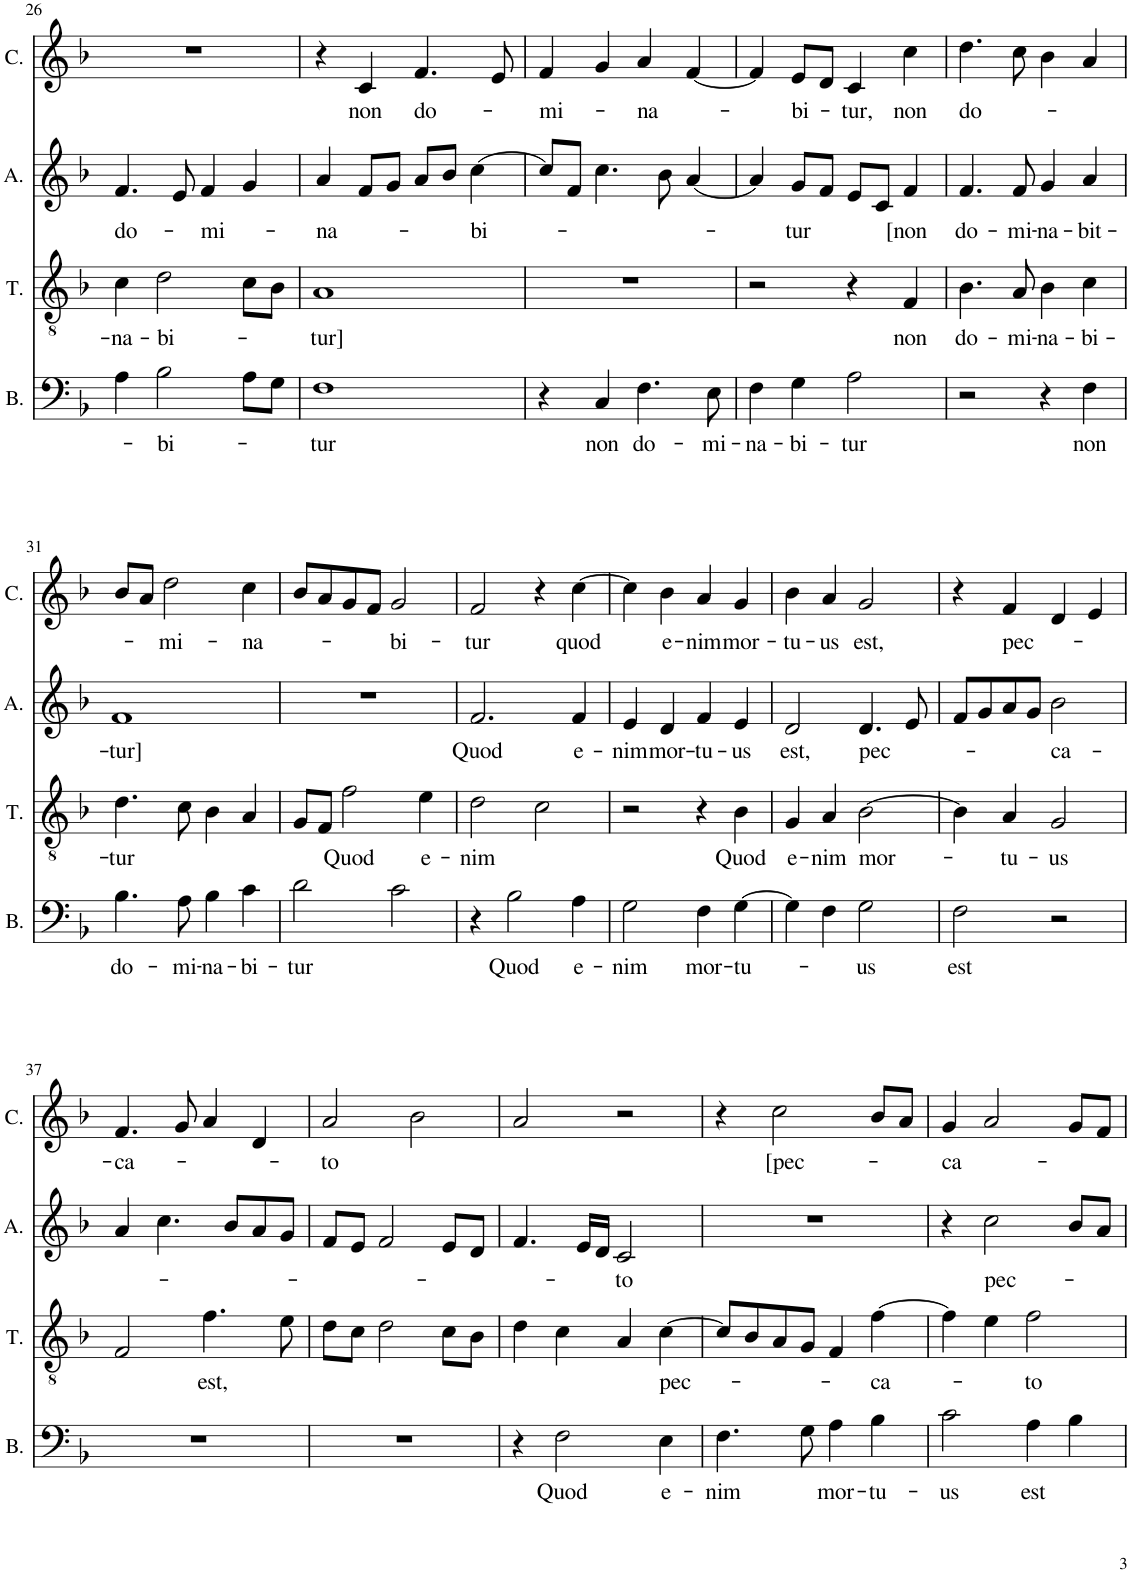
**kern	**text	**kern	**text	**kern	**text	**kern	**text
*part4	*part4	*part3	*part3	*part2	*part2	*part1	*part1
*staff4	*staff4	*staff3	*staff3	*staff2	*staff2	*staff1	*staff1
*I"Bassus	*	*I"Tenor	*	*I"Altus	*	*I"Cantus	*
*I'B.	*	*I'T.	*	*I'A.	*	*I'C.	*
!!LO:PB:g=z
*clefF4	*	*clefGv2	*	*clefG2	*	*clefG2	*
*k[b-]	*	*k[b-]	*	*k[b-]	*	*k[b-]	*
*M2/2	*	*M2/2	*	*M2/2	*	*M2/2	*
*met(c|)	*	*met(c|)	*	*met(c|)	*	*met(c|)	*
=26	=26	=26	=26	=26	=26	=26	=26
!	!	!	!LO:LY:b	!	!LO:LY:b	!	!
4A\	.	4c\	-na-	4.f/	do-	1r	.
!	!LO:LY:b	!	!LO:LY:b	!	!	!	!
2B-\	-bi-	2d\	-bi-	.	.	.	.
.	.	.	.	8e/	.	.	.
!	!	!	!	!	!LO:LY:b	!	!
.	.	.	.	4f/	-mi-	.	.
8A\L	.	8c\L	.	4g/	.	.	.
8G\J	.	8B-\J	.	.	.	.	.
=27	=27	=27	=27	=27	=27	=27	=27
!	!LO:LY:b	!	!LO:LY:b	!	!LO:LY:b	!	!
1F	-tur	1A	-tur]	4a/	-na-	4r	.
!	!	!	!	!	!	!	!LO:LY:b
.	.	.	.	8f/L	.	4c/	non
.	.	.	.	8g/J	.	.	.
!	!	!	!	!	!	!	!LO:LY:b
.	.	.	.	8a/L	.	4.f/	do-
.	.	.	.	8b-/J	.	.	.
!	!	!	!	!	!LO:LY:b	!	!
.	.	.	.	[4cc\	-bi-	.	.
.	.	.	.	.	.	8e/	.
=28	=28	=28	=28	=28	=28	=28	=28
!	!	!	!	!	!	!	!LO:LY:b
4r	.	1r	.	8cc/L]	.	4f/	-mi-
.	.	.	.	8f/J	.	.	.
!	!LO:LY:b	!	!	!	!	!	!
4C/	non	.	.	4.cc\	.	4g/	.
!	!LO:LY:b	!	!	!	!	!	!LO:LY:b
4.F\	do-	.	.	.	.	4a/	-na-
.	.	.	.	8b-\	.	.	.
.	.	.	.	[4a/	.	[4f/	.
!	!LO:LY:b	!	!	!	!	!	!
8E\	-mi-	.	.	.	.	.	.
=29	=29	=29	=29	=29	=29	=29	=29
!	!LO:LY:b	!	!	!	!	!	!
4F\	-na-	2r	.	4a/]	.	4f/]	.
!	!LO:LY:b	!	!	!	!LO:LY:b	!	!LO:LY:b
4G\	-bi-	.	.	8g/L	-tur	8e/L	-bi-
.	.	.	.	8f/J	.	8d/J	.
!	!LO:LY:b	!	!	!	!	!	!LO:LY:b
2A\	-tur	4r	.	8e/L	.	4c/	-tur,
.	.	.	.	8c/J	.	.	.
!	!	!	!LO:LY:b	!	!LO:LY:b	!	!LO:LY:b
.	.	4F/	non	4f/	[non	4cc\	non
=30	=30	=30	=30	=30	=30	=30	=30
!	!	!	!LO:LY:b	!	!LO:LY:b	!	!LO:LY:b
2r	.	4.B-\	do-	4.f/	do-	4.dd\	do-
!	!	!	!LO:LY:b	!	!LO:LY:b	!	!
.	.	8A/	-mi-	8f/	-mi-	8cc\	.
!	!	!	!LO:LY:b	!	!LO:LY:b	!	!
4r	.	4B-\	-na-	4g/	-na-	4b-\	.
!	!LO:LY:b	!	!LO:LY:b	!	!LO:LY:b	!	!
4F\	non	4c\	-bi-	4a/	-bit-	4a/	.
!!LO:LB:g=z
=31	=31	=31	=31	=31	=31	=31	=31
!	!LO:LY:b	!	!LO:LY:b	!	!LO:LY:b	!	!
4.B-\	do-	4.d\	-tur	1f	-tur]	8b-/L	.
.	.	.	.	.	.	8a/J	.
!	!	!	!	!	!	!	!LO:LY:b
.	.	.	.	.	.	2dd\	-mi-
!	!LO:LY:b	!	!	!	!	!	!
8A\	mi-	8c\	.	.	.	.	.
!	!LO:LY:b	!	!	!	!	!	!
4B-\	-na-	4B-\	.	.	.	.	.
!	!LO:LY:b	!	!	!	!	!	!LO:LY:b
4c\	-bi-	4A/	.	.	.	4cc\	-na-
=32	=32	=32	=32	=32	=32	=32	=32
!	!LO:LY:b	!	!	!	!	!	!
2d\	-tur	8G/L	.	1r	.	8b-/L	.
.	.	8F/J	.	.	.	8a/	.
!	!	!	!LO:LY:b	!	!	!	!
.	.	2f\	Quod	.	.	8g/	.
.	.	.	.	.	.	8f/J	.
!	!	!	!	!	!	!	!LO:LY:b
2c\	.	.	.	.	.	2g/	-bi-
!	!	!	!LO:LY:b	!	!	!	!
.	.	4e\	e-	.	.	.	.
=33	=33	=33	=33	=33	=33	=33	=33
!	!	!	!LO:LY:b	!	!LO:LY:b	!	!LO:LY:b
4r	.	2d\	-nim	2.f/	Quod	2f/	-tur
!	!LO:LY:b	!	!	!	!	!	!
2B-\	Quod	.	.	.	.	.	.
.	.	2c\	.	.	.	4r	.
!	!LO:LY:b	!	!	!	!LO:LY:b	!	!LO:LY:b
4A\	e-	.	.	4f/	e-	[4cc\	quod
=34	=34	=34	=34	=34	=34	=34	=34
!	!LO:LY:b	!	!	!	!LO:LY:b	!	!
2G\	-nim	2r	.	4e/	-nim	4cc\]	.
!	!	!	!	!	!LO:LY:b	!	!LO:LY:b
.	.	.	.	4d/	mor-	4b-\	e-
!	!LO:LY:b	!	!	!	!LO:LY:b	!	!LO:LY:b
4F\	mor-	4r	.	4f/	-tu-	4a/	-nim
!	!LO:LY:b	!	!LO:LY:b	!	!LO:LY:b	!	!LO:LY:b
[4G\	-tu-	4B-\	Quod	4e/	-us	4g/	mor-
=35	=35	=35	=35	=35	=35	=35	=35
!	!	!	!LO:LY:b	!	!LO:LY:b	!	!LO:LY:b
4G\]	.	4G/	e-	2d/	est,	4b-\	-tu-
!	!	!	!LO:LY:b	!	!	!	!LO:LY:b
4F\	.	4A/	-nim	.	.	4a/	-us
!	!LO:LY:b	!	!LO:LY:b	!	!LO:LY:b	!	!LO:LY:b
2G\	-us	[2B-\	mor-	4.d/	pec-	2g/	est,
.	.	.	.	8e/	.	.	.
=36	=36	=36	=36	=36	=36	=36	=36
!	!LO:LY:b	!	!	!	!	!	!
2F\	est	4B-\]	.	8f/L	.	4r	.
.	.	.	.	8g/	.	.	.
!	!	!	!LO:LY:b	!	!	!	!LO:LY:b
.	.	4A/	-tu-	8a/	.	4f/	pec-
.	.	.	.	8g/J	.	.	.
!	!	!	!LO:LY:b	!	!LO:LY:b	!	!
2r	.	2G/	-us	2b-\	-ca-	4d/	.
.	.	.	.	.	.	4e/	.
!!LO:LB:g=z
=37	=37	=37	=37	=37	=37	=37	=37
!	!	!	!	!	!	!	!LO:LY:b
1r	.	2F/	.	4a/	.	4.f/	-ca-
.	.	.	.	4.cc\	.	.	.
.	.	.	.	.	.	8g/	.
!	!	!	!LO:LY:b	!	!	!	!
.	.	4.f\	est,	.	.	4a/	.
.	.	.	.	8b-/L	.	.	.
.	.	.	.	8a/	.	4d/	.
.	.	8e\	.	8g/J	.	.	.
=38	=38	=38	=38	=38	=38	=38	=38
!	!	!	!	!	!	!	!LO:LY:b
1r	.	8d\L	.	8f/L	.	2a/	-to
.	.	8c\J	.	8e/J	.	.	.
.	.	2d\	.	2f/	.	.	.
.	.	.	.	.	.	2b-\	.
.	.	8c\L	.	8e/L	.	.	.
.	.	8B-\J	.	8d/J	.	.	.
=39	=39	=39	=39	=39	=39	=39	=39
4r	.	4d\	.	4.f/	.	2a/	.
!	!LO:LY:b	!	!	!	!	!	!
2F\	Quod	4c\	.	.	.	.	.
.	.	.	.	16e/LL	.	.	.
.	.	.	.	16d/JJ	.	.	.
!	!	!	!	!	!LO:LY:b	!	!
.	.	4A/	.	2c/	-to	2r	.
!	!LO:LY:b	!	!LO:LY:b	!	!	!	!
4E\	e-	[4c\	pec-	.	.	.	.
=40	=40	=40	=40	=40	=40	=40	=40
!	!LO:LY:b	!	!	!	!	!	!
4.F\	-nim	8c/L]	.	1r	.	4r	.
.	.	8B-/	.	.	.	.	.
!	!	!	!	!	!	!	!LO:LY:b
.	.	8A/	.	.	.	2cc\	[pec-
8G\	.	8G/J	.	.	.	.	.
!	!LO:LY:b	!	!	!	!	!	!
4A\	mor-	4F/	.	.	.	.	.
!	!LO:LY:b	!	!LO:LY:b	!	!	!	!
4B-\	-tu-	[4f\	-ca-	.	.	8b-/L	.
.	.	.	.	.	.	8a/J	.
=41	=41	=41	=41	=41	=41	=41	=41
!	!LO:LY:b	!	!	!	!	!	!LO:LY:b
2c\	-us	4f\]	.	4r	.	4g/	-ca-
!	!	!	!	!	!LO:LY:b	!	!
.	.	4e\	.	2cc\	pec-	2a/	.
!	!LO:LY:b	!	!LO:LY:b	!	!	!	!
4A\	est	2f\	-to	.	.	.	.
4B-\	.	.	.	8b-/L	.	8g/L	.
.	.	.	.	8a/J	.	8f/J	.
=	=	=	=	=	=	=	=
*-	*-	*-	*-	*-	*-	*-	*-
